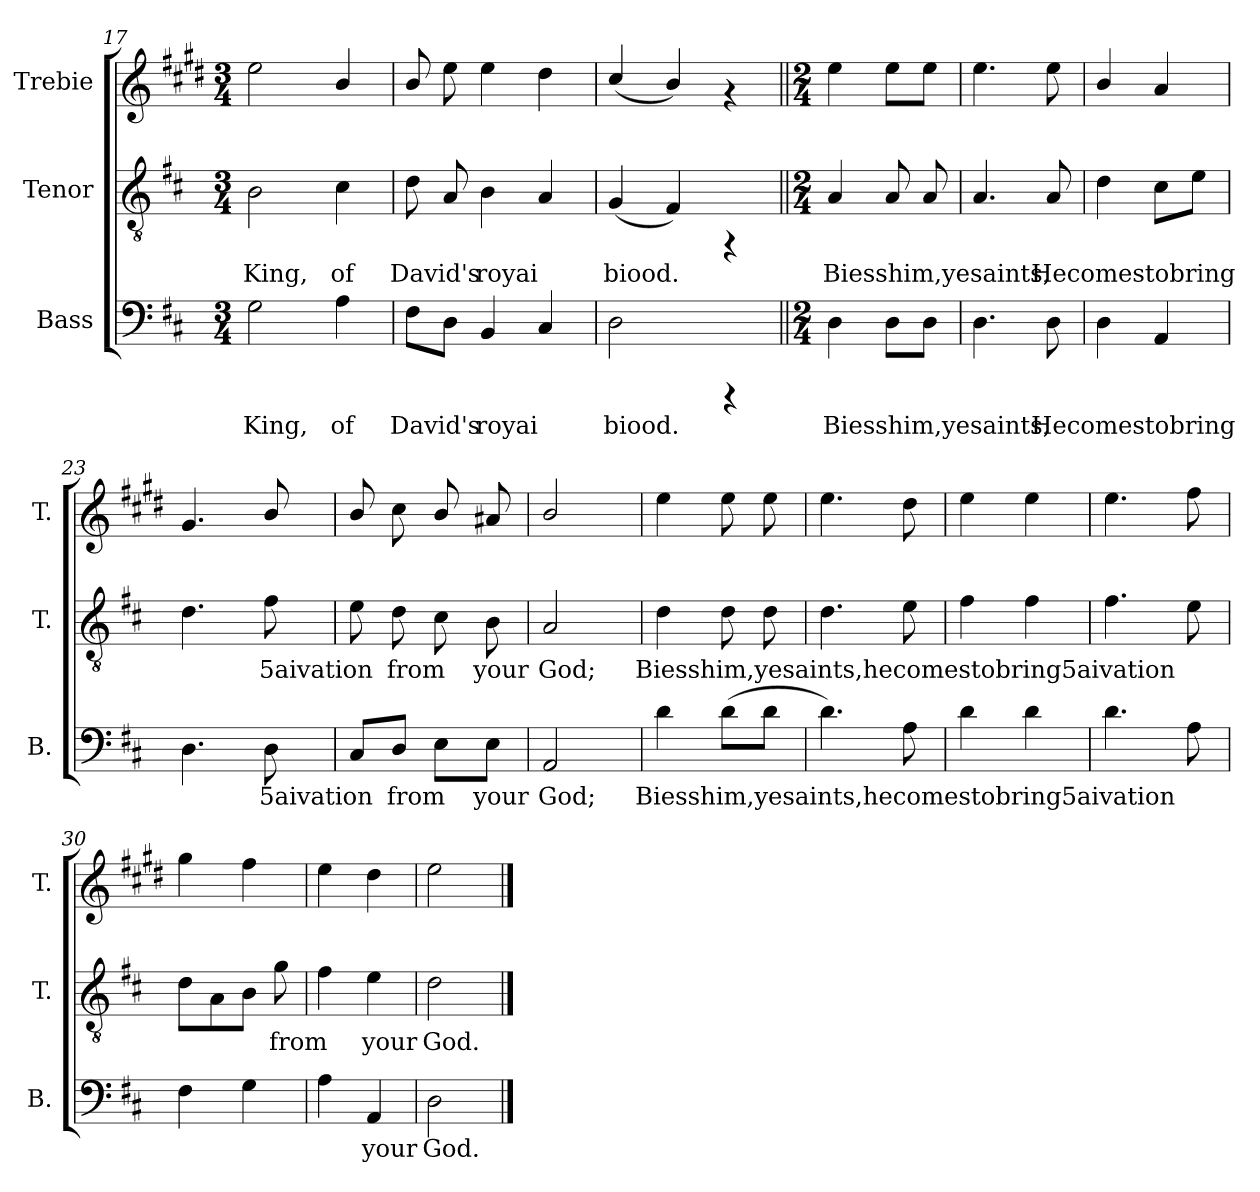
**kern	**text	**kern	**text	**kern
*part3	*part3	*part2	*part2	*part1
*staff3	*staff3	*staff2	*staff2	*staff1
*I"Bass	*	*I"Tenor	*	*I"Trebie
*I'B.	*	*I'T.	*	*I'T.
!!LO:LB:g=z
*clefF4	*	*clefGv2	*	*clefG2
*	*	*	*	*ITrd1c2
*k[f#c#]	*	*k[f#c#]	*	*k[f#c#]
*D:	*	*D:	*	*D:
*M3/4	*	*M3/4	*	*M3/4
=17	=17	=17	=17	=17
!	!LO:LY:a	!	!LO:LY:b	!
2G\	King,	2B\	King,	2dd\
!	!LO:LY:a	!	!LO:LY:b	!
4A\	of	4c#\	of	4a/
=18	=18	=18	=18	=18
!	!LO:LY:a	!	!LO:LY:b	!
8F#\L	David's	8d\	David's	8a/
!	!LO:LY:a	!	!LO:LY:b	!
8D\J	.	8A/	.	8dd\
!	!LO:LY:a	!	!LO:LY:b	!
4BB/	royai	4B\	royai	4dd\
!	!LO:LY:a	!	!LO:LY:b	!
4C#/	.	4A/	.	4cc#\
=19	=19	=19	=19	=19
!	!LO:LY:a	!	!LO:LY:b	!
2D\	biood.	(<4G/	biood.	(<4b/
!	!	!	!LO:LY:b	!
.	.	4F#/)	.	4a/)
4rCCC	.	4rFF	.	4rf
=20||	=20||	=20||	=20||	=20||
*M2/4	*	*M2/4	*	*M2/4
!	!LO:LY:a	!	!LO:LY:b	!
4D\	Biesshim,yesaints,	4A/	Biesshim,yesaints,	4dd\
!	!LO:LY:a	!	!LO:LY:b	!
8D\L	.	8A/	.	8dd\L
!	!LO:LY:a	!	!LO:LY:b	!
8D\J	.	8A/	.	8dd\J
=21	=21	=21	=21	=21
!	!LO:LY:a	!	!LO:LY:b	!
4.D\	.	4.A/	.	4.dd\
!	!LO:LY:a	!	!LO:LY:b	!
8D\	Hecomestobring	8A/	Hecomestobring	8dd\
=22	=22	=22	=22	=22
!	!LO:LY:a	!	!LO:LY:b	!
4D\	.	4d\	.	4a/
!	!LO:LY:a	!	!LO:LY:b	!
4AA/	.	8c#\L	.	4g/
!	!	!	!LO:LY:b	!
.	.	8e\J	.	.
=23	=23	=23	=23	=23
!	!LO:LY:a	!	!LO:LY:b	!
4.D\	.	4.d\	.	4.f#/
!	!LO:LY:a	!	!LO:LY:b	!
8D\	5aivation	8f#\	5aivation	8a/
=24	=24	=24	=24	=24
!	!LO:LY:a	!	!LO:LY:b	!
8C#/L	.	8e\	.	8a/
!	!LO:LY:a	!	!LO:LY:b	!
8D/J	from	8d\	from	8b\
!	!LO:LY:a	!	!LO:LY:b	!
8E\L	.	8c#\	.	8a/
!	!LO:LY:a	!	!LO:LY:b	!
8E\J	your	8B\	your	8g#X>/
=25	=25	=25	=25	=25
!	!LO:LY:a	!	!LO:LY:b	!
2AA/	God;	2A/	God;	2a/
=26	=26	=26	=26	=26
!	!LO:LY:a	!	!LO:LY:b	!
4d\	Biesshim,yesaints,hecomestobring5aivation	4d\	Biesshim,yesaints,hecomestobring5aivation	4dd\
!	!LO:LY:a	!	!LO:LY:b	!
(<8d\L	.	8d\	.	8dd\
!	!LO:LY:a	!	!LO:LY:b	!
8d\J	.	8d\	.	8dd\
=27	=27	=27	=27	=27
!	!LO:LY:a	!	!LO:LY:b	!
4.d\)	.	4.d\	.	4.dd\
!	!LO:LY:a	!	!LO:LY:b	!
8A\	.	8e\	.	8cc#\
=28	=28	=28	=28	=28
!	!LO:LY:a	!	!LO:LY:b	!
4d\	.	4f#\	.	4dd\
!	!LO:LY:a	!	!LO:LY:b	!
4d\	.	4f#\	.	4dd\
=29	=29	=29	=29	=29
!	!LO:LY:a	!	!LO:LY:b	!
4.d\	.	4.f#\	.	4.dd\
!	!LO:LY:a	!	!LO:LY:b	!
8A\	.	8e\	.	8ee\
=30	=30	=30	=30	=30
!	!LO:LY:a	!	!LO:LY:b	!
4F#\	.	8d\L	.	4ff#>\
!	!	!	!LO:LY:b	!
.	.	8A\	.	.
!	!LO:LY:a	!	!LO:LY:b	!
4G\	.	8B\J	.	4ee\
!	!	!	!LO:LY:b	!
.	.	8g\	from	.
=31	=31	=31	=31	=31
!	!LO:LY:a	!	!LO:LY:b	!
4A\	.	4f#\	.	4dd\
!	!LO:LY:a	!	!LO:LY:b	!
4AA/	your	4e\	your	4cc#\
=32	=32	=32	=32	=32
!	!LO:LY:a	!	!LO:LY:b	!
2D\	God.	2d\	God.	2dd\
==	==	==	==	==
*-	*-	*-	*-	*-
